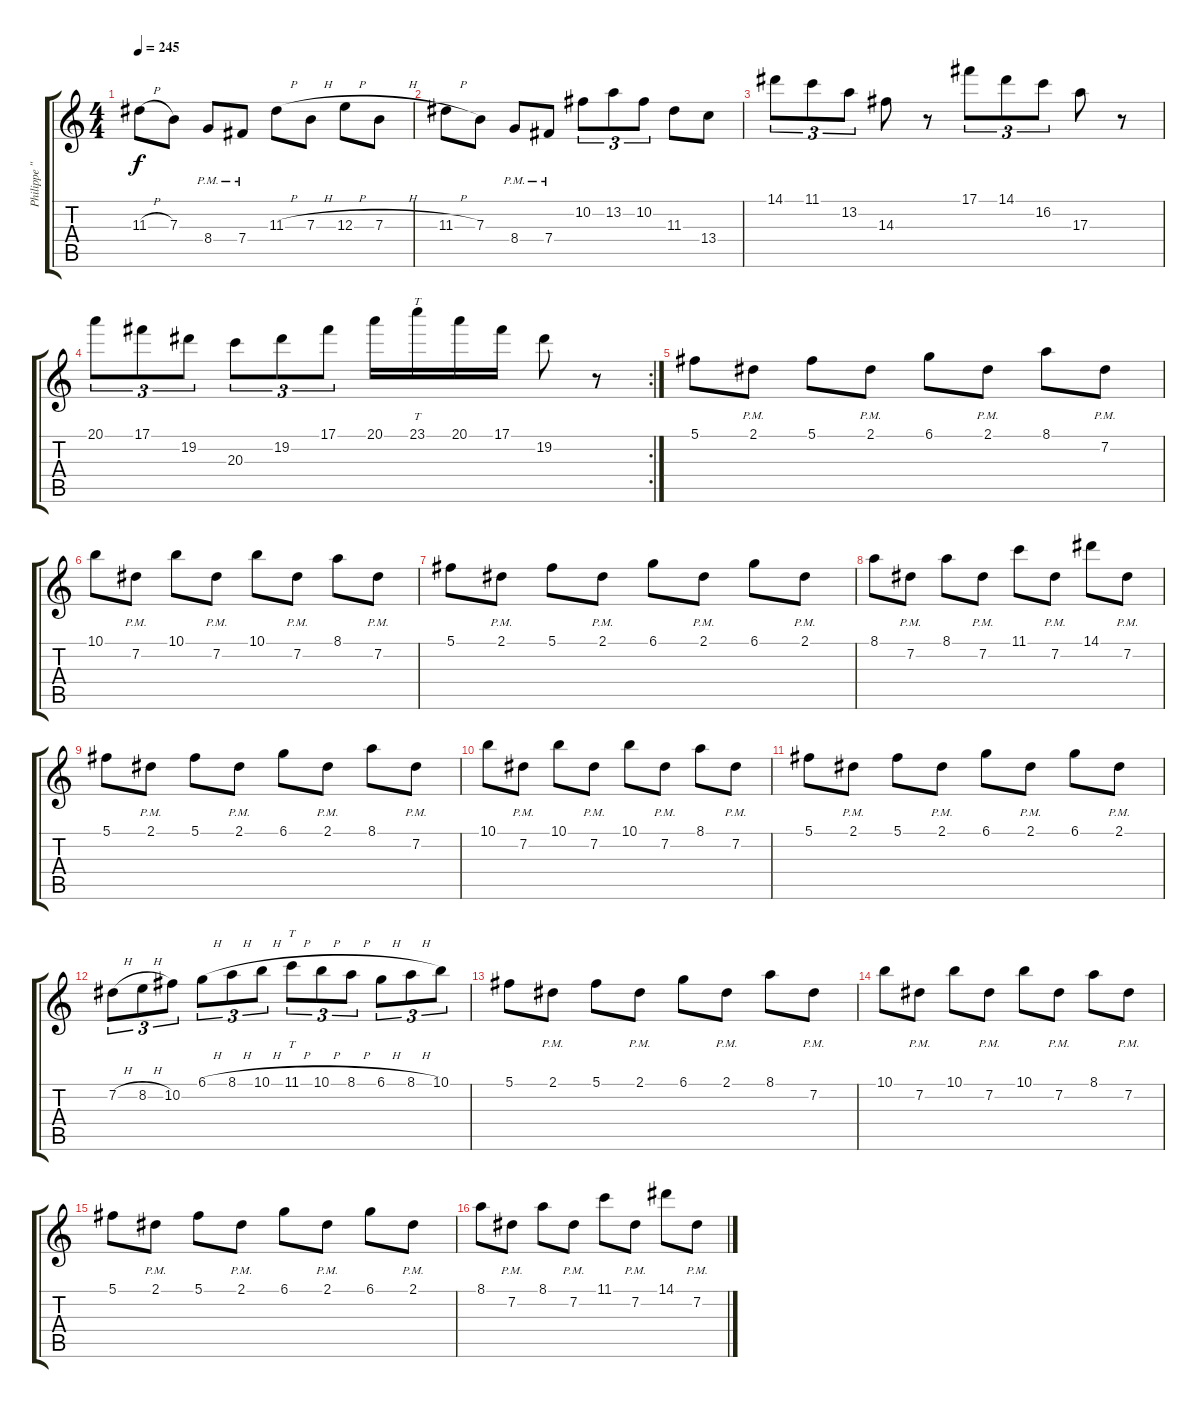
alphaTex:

\track ("Philippe \"Pat\" Tougas" "Philippe \"") {instrument distortionguitar}
\staff {score tabs}
\tuning (Db4 Ab3 E3 B2 Gb2 B1) {hide}
\ts (4 4)
\tempo 245
\clef g2
\ks c
11.3{h}.8{dy f} 7.3.8 8.4{pm}.8 7.4{pm}.8 11.3{h}.8 7.3{h}.8 12.3{h}.8 7.3{h}.8 |
11.3{h}.8 7.3.8 8.4{pm}.8 7.4{pm}.8 10.2.8{tu (3 2)} 13.2.8{tu (3 2)} 10.2.8{tu (3 2)} 11.3.8 13.4.8 |
14.1.8{tu (3 2)} 11.1.8{tu (3 2)} 13.2.8{tu (3 2)} 14.3.8 r.8 17.1.8{tu (3 2)} 14.1.8{tu (3 2)} 16.2.8{tu (3 2)} 17.3.8 r.8 |
\rc 2
20.1.8{tu (3 2)} 17.1.8{tu (3 2)} 19.2.8{tu (3 2)} 20.3.8{tu (3 2)} 19.2.8{tu (3 2)} 17.1.8{tu (3 2)} 20.1.16 23.1.16{tt} 20.1.16 17.1.16 19.2.8 r.8 |
5.1.8 2.1{pm}.8 5.1.8 2.1{pm}.8 6.1.8 2.1{pm}.8 8.1.8 7.2{pm}.8 |
10.1.8 7.2{pm}.8 10.1.8 7.2{pm}.8 10.1.8 7.2{pm}.8 8.1.8 7.2{pm}.8 |
5.1.8 2.1{pm}.8 5.1.8 2.1{pm}.8 6.1.8 2.1{pm}.8 6.1.8 2.1{pm}.8 |
8.1.8 7.2{pm}.8 8.1.8 7.2{pm}.8 11.1.8 7.2{pm}.8 14.1.8 7.2{pm}.8 |
5.1.8 2.1{pm}.8 5.1.8 2.1{pm}.8 6.1.8 2.1{pm}.8 8.1.8 7.2{pm}.8 |
10.1.8 7.2{pm}.8 10.1.8 7.2{pm}.8 10.1.8 7.2{pm}.8 8.1.8 7.2{pm}.8 |
5.1.8 2.1{pm}.8 5.1.8 2.1{pm}.8 6.1.8 2.1{pm}.8 6.1.8 2.1{pm}.8 |
7.2{h}.8{tu (3 2)} 8.2{h}.8{tu (3 2)} 10.2.8{tu (3 2)} 6.1{h}.8{tu (3 2)} 8.1{h}.8{tu (3 2)} 10.1{h}.8{tu (3 2)} 11.1{h}.8{tt tu (3 2)} 10.1{h}.8{tu (3 2)} 8.1{h}.8{tu (3 2)} 6.1{h}.8{tu (3 2)} 8.1{h}.8{tu (3 2)} 10.1.8{tu (3 2)} |
5.1.8 2.1{pm}.8 5.1.8 2.1{pm}.8 6.1.8 2.1{pm}.8 8.1.8 7.2{pm}.8 |
10.1.8 7.2{pm}.8 10.1.8 7.2{pm}.8 10.1.8 7.2{pm}.8 8.1.8 7.2{pm}.8 |
5.1.8 2.1{pm}.8 5.1.8 2.1{pm}.8 6.1.8 2.1{pm}.8 6.1.8 2.1{pm}.8 |
8.1.8 7.2{pm}.8 8.1.8 7.2{pm}.8 11.1.8 7.2{pm}.8 14.1.8 7.2{pm}.8
